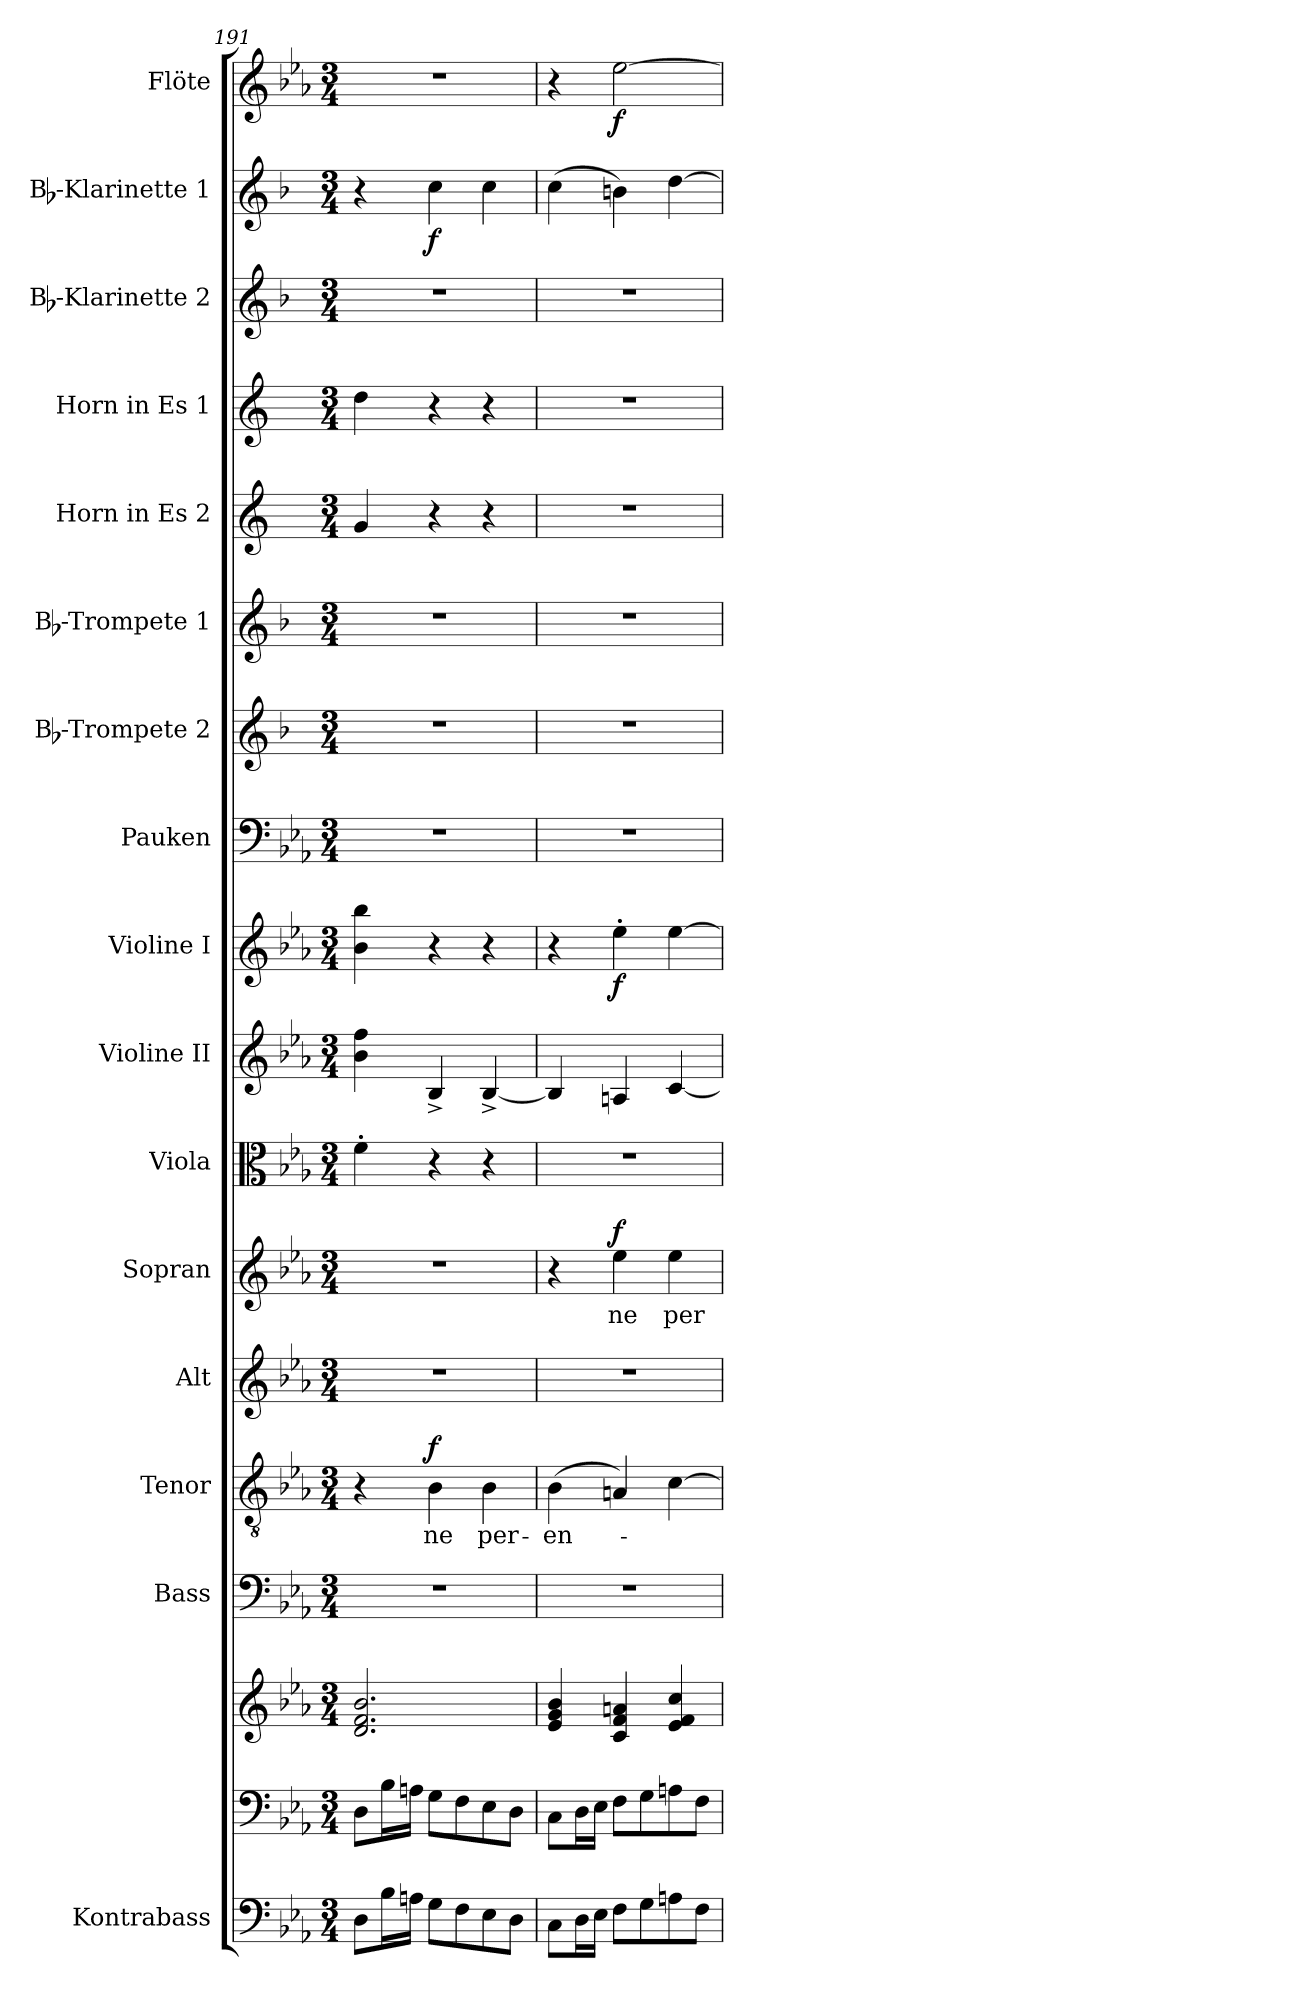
**kern	**kern	**kern	**kern	**kern	**text	**dynam	**kern	**kern	**text	**dynam	**kern	**kern	**kern	**dynam	**kern	**kern	**kern	**kern	**kern	**kern	**kern	**dynam	**kern	**dynam
*part17	*part16	*part16	*part15	*part14	*part14	*part14	*part13	*part12	*part12	*part12	*part11	*part10	*part9	*part9	*part8	*part7	*part6	*part5	*part4	*part3	*part2	*part2	*part1	*part1
*staff18	*staff17	*staff16	*staff15	*staff14	*staff14	*staff14	*staff13	*staff12	*staff12	*staff12	*staff11	*staff10	*staff9	*staff9	*staff8	*staff7	*staff6	*staff5	*staff4	*staff3	*staff2	*staff2	*staff1	*staff1
*I"Kontrabass	*	*	*I"Bass	*I"Tenor	*	*	*I"Alt	*I"Sopran	*	*	*I"Viola	*I"Violine II	*I"Violine I	*	*I"Pauken	*I"Bb-Trompete 2	*I"Bb-Trompete 1	*I"Horn in Es 2	*I"Horn in Es 1	*I"Bb-Klarinette 2	*I"Bb-Klarinette 1	*	*I"Flöte	*
*I'Kb.	*	*	*I'B.	*I'T.	*	*	*I'A.	*I'S.	*	*	*I'Vla.	*I'Vl. II	*I'Vl. I	*	*I'Pk.	*I'Bb Trp. 2	*I'Bb Trp. 1	*	*	*I'Bb Kl. 2	*I'Bb Kl. 1	*	*I'Fl.	*
*clefF4	*clefF4	*clefG2	*clefF4	*clefGv2	*	*	*clefG2	*clefG2	*	*	*clefC3	*clefG2	*clefG2	*	*clefF4	*clefG2	*clefG2	*clefG2	*clefG2	*clefG2	*clefG2	*	*clefG2	*
*ITrd7c12	*	*	*	*	*	*	*	*	*	*	*	*	*	*	*	*ITrd1c2	*ITrd1c2	*ITrd5c9	*ITrd5c9	*ITrd1c2	*ITrd1c2	*	*	*
*k[b-e-a-]	*k[b-e-a-]	*k[b-e-a-]	*k[b-e-a-]	*k[b-e-a-]	*	*	*k[b-e-a-]	*k[b-e-a-]	*	*	*k[b-e-a-]	*k[b-e-a-]	*k[b-e-a-]	*	*k[b-e-a-]	*k[b-e-a-]	*k[b-e-a-]	*k[b-e-a-]	*k[b-e-a-]	*k[b-e-a-]	*k[b-e-a-]	*	*k[b-e-a-]	*
*E-:	*E-:	*E-:	*E-:	*E-:	*	*	*E-:	*E-:	*	*	*E-:	*E-:	*E-:	*	*E-:	*E-:	*E-:	*E-:	*E-:	*E-:	*E-:	*	*E-:	*
*M3/4	*M3/4	*M3/4	*M3/4	*M3/4	*	*	*M3/4	*M3/4	*	*	*M3/4	*M3/4	*M3/4	*	*M3/4	*M3/4	*M3/4	*M3/4	*M3/4	*M3/4	*M3/4	*	*M3/4	*
=191	=191	=191	=191	=191	=191	=191	=191	=191	=191	=191	=191	=191	=191	=191	=191	=191	=191	=191	=191	=191	=191	=191	=191	=191
8DD\L	8D\L	2.d/ 2.f/ 2.b-/	2.r	4r	.	.	2.r	2.r	.	.	4f'>\	4b-\ 4ff\	4b-\ 4bb-\	.	2.r	2.r	2.r	4B-/	4f\	2.r	4r	.	2.r	.
16BB-\L	16B-\L	.	.	.	.	.	.	.	.	.	.	.	.	.	.	.	.	.	.	.	.	.	.	.
16AAn\JJ	16An\JJ	.	.	.	.	.	.	.	.	.	.	.	.	.	.	.	.	.	.	.	.	.	.	.
!	!	!	!	!	!LO:LY:b	!LO:DY:a	!	!	!	!	!	!	!	!	!	!	!	!	!	!	!	!LO:DY:b	!	!
8GG\L	8G\L	.	.	4B-\	ne	f	.	.	.	.	4r	4B-^</	4r	.	.	.	.	4r	4r	.	4b-\	f	.	.
8FF\	8F\	.	.	.	.	.	.	.	.	.	.	.	.	.	.	.	.	.	.	.	.	.	.	.
!	!	!	!	!	!LO:LY:b	!	!	!	!	!	!	!	!	!	!	!	!	!	!	!	!	!	!	!
8EE-\	8E-\	.	.	4B-\	per-	.	.	.	.	.	4r	[4B-^</	4r	.	.	.	.	4r	4r	.	4b-\	.	.	.
8DD\J	8D\J	.	.	.	.	.	.	.	.	.	.	.	.	.	.	.	.	.	.	.	.	.	.	.
=192	=192	=192	=192	=192	=192	=192	=192	=192	=192	=192	=192	=192	=192	=192	=192	=192	=192	=192	=192	=192	=192	=192	=192	=192
!	!	!	!	!	!LO:LY:b	!	!	!	!	!	!	!	!	!	!	!	!	!	!	!	!	!	!	!
8CC\L	8C\L	4e-/ 4g/ 4b-/	2.r	(>4B-\	-en-	.	2.r	4r	.	.	2.r	4B-/]	4r	.	2.r	2.r	2.r	2.r	2.r	2.r	(>4b-\	.	4r	.
16DD\L	16D\L	.	.	.	.	.	.	.	.	.	.	.	.	.	.	.	.	.	.	.	.	.	.	.
16EE-\JJ	16E-\JJ	.	.	.	.	.	.	.	.	.	.	.	.	.	.	.	.	.	.	.	.	.	.	.
!	!	!	!	!	!	!	!	!	!LO:LY:b	!LO:DY:a	!	!	!	!LO:DY:b	!	!	!	!	!	!	!	!	!	!LO:DY:b
8FF\L	8F\L	4c/ 4f/ 4an/	.	4An/)	.	.	.	4ee-\	ne	f	.	4An/	4ee-'>\	f	.	.	.	.	.	.	4an\)	.	[2ee-\	f
8GG\	8G\	.	.	.	.	.	.	.	.	.	.	.	.	.	.	.	.	.	.	.	.	.	.	.
!	!	!	!	!	!	!	!	!	!LO:LY:b	!	!	!	!	!	!	!	!	!	!	!	!	!	!	!
8AAn\	8An\	4e-/ 4f/ 4cc/	.	[4c\	.	.	.	4ee-\	per-	.	.	[4c/	[4ee-\	.	.	.	.	.	.	.	[4cc\	.	.	.
8FF\J	8F\J	.	.	.	.	.	.	.	.	.	.	.	.	.	.	.	.	.	.	.	.	.	.	.
=	=	=	=	=	=	=	=	=	=	=	=	=	=	=	=	=	=	=	=	=	=	=	=	=
*-	*-	*-	*-	*-	*-	*-	*-	*-	*-	*-	*-	*-	*-	*-	*-	*-	*-	*-	*-	*-	*-	*-	*-	*-
